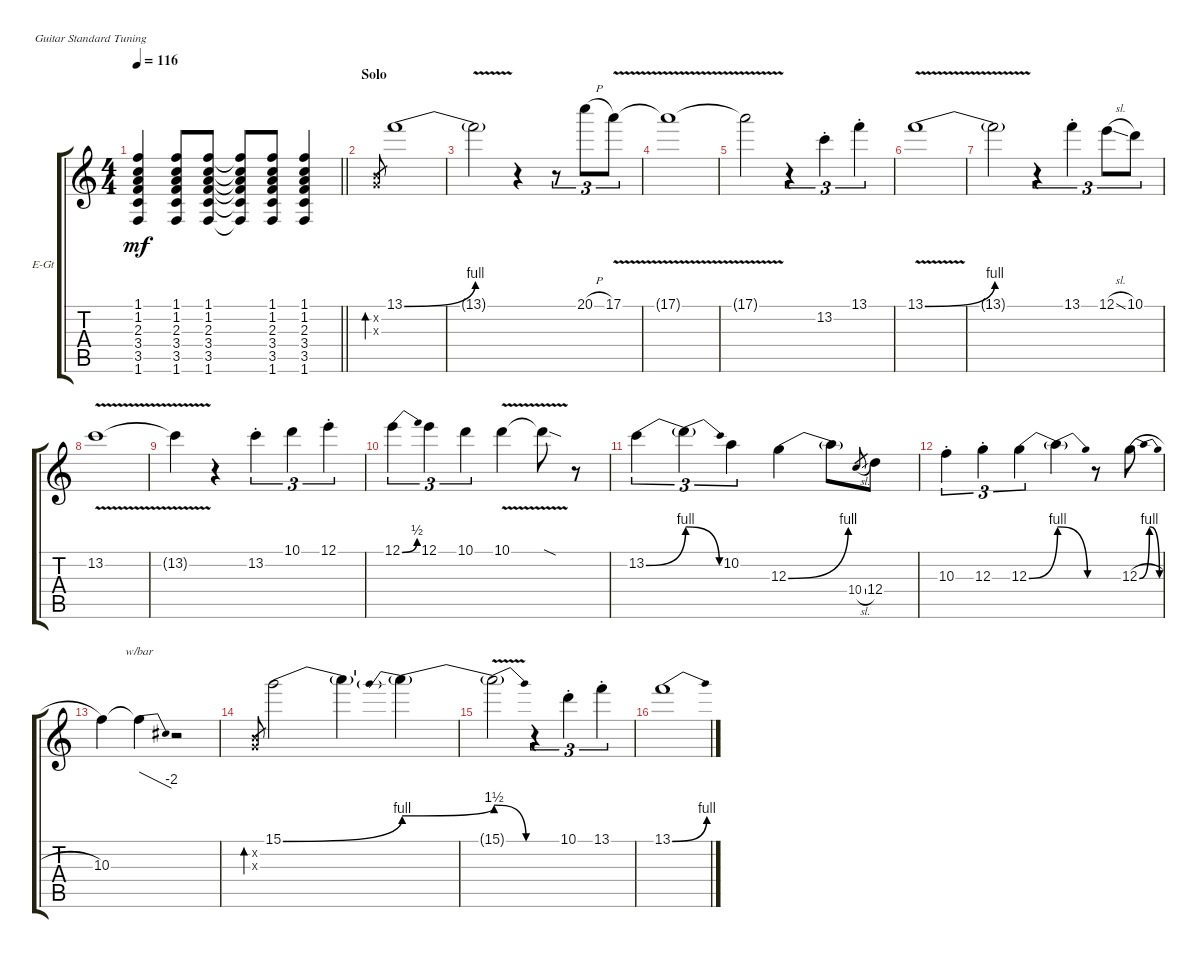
\bracketExtendMode groupsimilarinstruments
\firstSystemTrackNameOrientation horizontal
\otherSystemsTrackNameOrientation horizontal
\track ("You" "E-Gt") {mute multiBarRest instrument distortionguitar}
\staff {score tabs}
\tuning (E4 B3 G3 D3 A2 E2)
\ts (4 4)
\tempo 116
\clef g2
\barLineRight lightlight
\ks c
(1.1 1.2 2.3 3.4 3.5 1.6).4{dy mf} (1.1 1.2 2.3 3.4 3.5 1.6).8 (1.1 1.2 2.3 3.4 3.5 1.6).8 (1.1{t} 1.2{t} 2.3{t} 3.4{t} 3.5{t} 1.6{t}).8 (1.1 1.2 2.3 3.4 3.5 1.6).8 (1.1 1.2 2.3 3.4 3.5 1.6).4 |
\section ("" "Solo")
(0.2{x} 0.3{x}).8{bd 116 gr} 13.1{be (bend 0 0 15.6 4)}.1 |
13.1{be (hold 0 0 60 0) v t}.2 r.4 r.8{tu (3 2)} 20.1{h}.8{tu (3 2)} 17.1{v}.8{tu (3 2)} |
17.1{v t}.1 |
17.1{v t}.2 r.4{tu (3 2)} 13.2{st}.4{tu (3 2)} 13.1{st}.4{tu (3 2)} |
13.1{be (bend 0 0 15 4) v}.1 |
13.1{be (hold 0 0 60 0) v t}.2 r.4{tu (3 2)} 13.1{st}.4{tu (3 2)} 12.1{sl}.8{tu (3 2)} 10.1.8{tu (3 2)} |
13.2{v}.1 |
13.2{v t}.4 r.4 13.2{st}.4{tu (3 2)} 10.1.4{tu (3 2)} 12.1{st}.4{tu (3 2)} |
12.1{be (bend 0 0 60 2)}.4{tu (3 2)} 12.1.4{tu (3 2)} 10.1.4{tu (3 2)} 10.1{v}.4 10.1{sod t}.8 r.8 |
13.2{be (bend 0 0 15 4)}.4{tu (3 2)} 13.2{be (release 0 4 15 0) t}.4{tu (3 2)} 10.2.4{tu (3 2)} 12.3{be (bend 0 0 15 4)}.4 12.3{t}.8 10.4{sl}.8{gr} 12.4.8 |
10.3{st}.4{tu (3 2)} 12.3{st}.4{tu (3 2)} 12.3{be (bend 0 0 15 4)}.4{tu (3 2)} 12.3{be (release 0 4 15 0) t}.4 r.8 12.3{be (bendrelease 0 0 10.2 4 20.4 4 30 0) h}.8 |
10.3.4 10.3{t}.4{tbe (dive default 0 0 60 -8)} r.2 |
(0.2{x} 0.3{x}).8{bd 116 gr} 15.1{be (bend 0 0 15 4)}.2 15.1{t}.4 15.1{be (prebendbend 0 4 13.799999999999999 6) t}.4 |
15.1{be (release 0 6 7.8 0) v t}.2 r.4{tu (3 2)} 10.1{st}.4{tu (3 2)} 13.1{st}.4{tu (3 2)} |
13.1{be (bend 0 0 15 4)}.1
